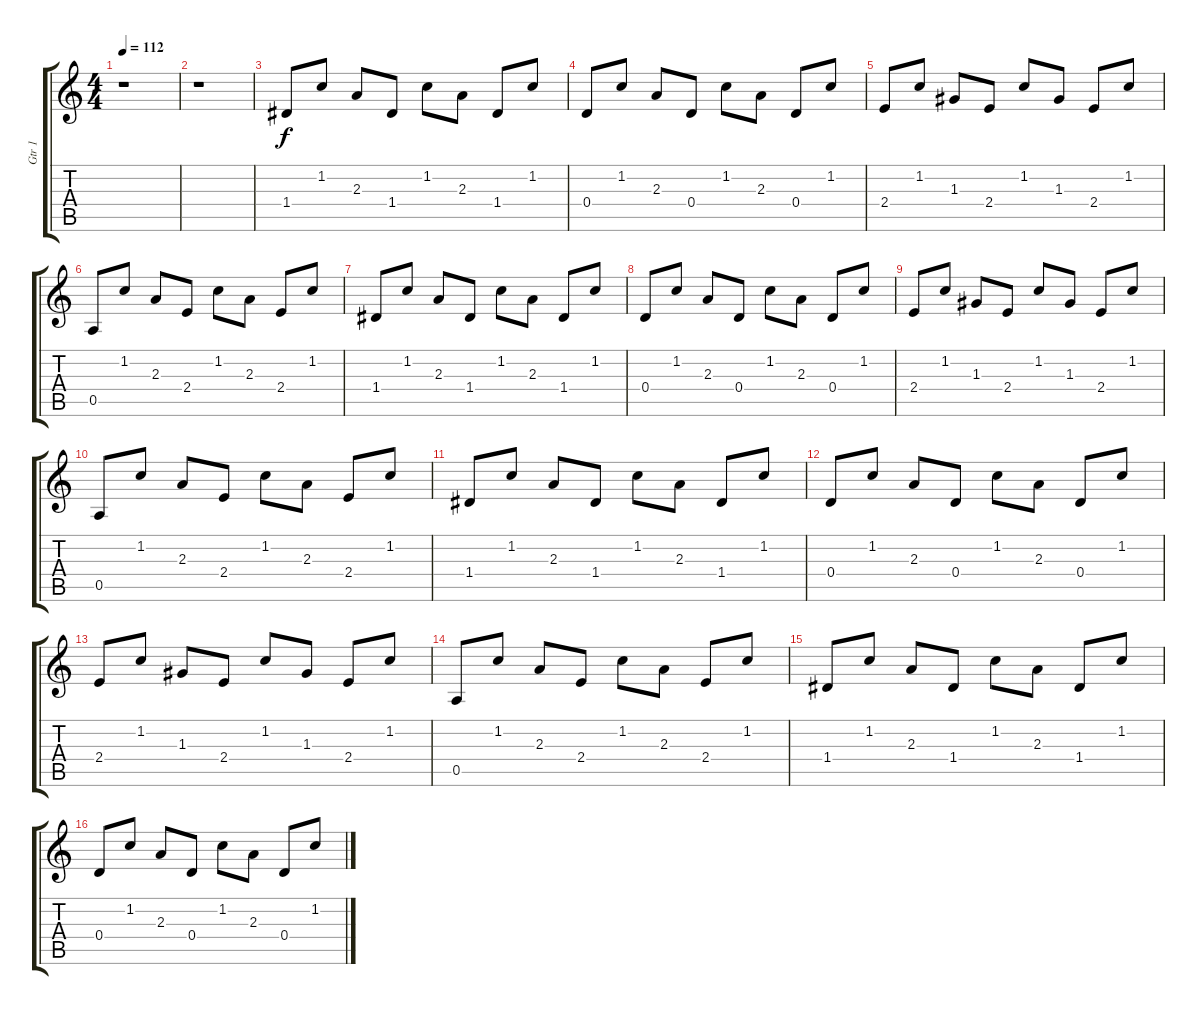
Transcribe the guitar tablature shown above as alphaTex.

\track ("Gtr 1" "Gtr 1") {instrument distortionguitar}
\staff {score tabs}
\tuning (E4 B3 G3 D3 A2 E2) {hide}
\ts (4 4)
\tempo 112
\clef g2
\ks c
r.1{dy f instrument distortionguitar} |
r.1 |
1.4.8 1.2.8 2.3.8 1.4.8 1.2.8 2.3.8 1.4.8 1.2.8 |
0.4.8 1.2.8 2.3.8 0.4.8 1.2.8 2.3.8 0.4.8 1.2.8 |
2.4.8 1.2.8 1.3.8 2.4.8 1.2.8 1.3.8 2.4.8 1.2.8 |
0.5.8 1.2.8 2.3.8 2.4.8 1.2.8 2.3.8 2.4.8 1.2.8 |
1.4.8 1.2.8 2.3.8 1.4.8 1.2.8 2.3.8 1.4.8 1.2.8 |
0.4.8 1.2.8 2.3.8 0.4.8 1.2.8 2.3.8 0.4.8 1.2.8 |
2.4.8 1.2.8 1.3.8 2.4.8 1.2.8 1.3.8 2.4.8 1.2.8 |
0.5.8 1.2.8 2.3.8 2.4.8 1.2.8 2.3.8 2.4.8 1.2.8 |
1.4.8 1.2.8 2.3.8 1.4.8 1.2.8 2.3.8 1.4.8 1.2.8 |
0.4.8 1.2.8 2.3.8 0.4.8 1.2.8 2.3.8 0.4.8 1.2.8 |
2.4.8 1.2.8 1.3.8 2.4.8 1.2.8 1.3.8 2.4.8 1.2.8 |
0.5.8 1.2.8 2.3.8 2.4.8 1.2.8 2.3.8 2.4.8 1.2.8 |
1.4.8 1.2.8 2.3.8 1.4.8 1.2.8 2.3.8 1.4.8 1.2.8 |
0.4.8 1.2.8 2.3.8 0.4.8 1.2.8 2.3.8 0.4.8 1.2.8
